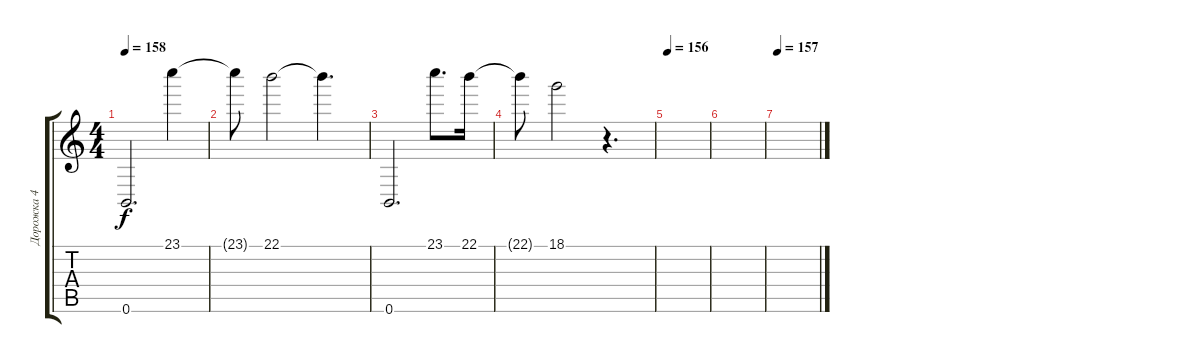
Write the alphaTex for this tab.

\track ("Дорожка 4" "Дорожка 4") {instrument distortionguitar}
\staff {score tabs}
\tuning (Db4 Ab3 E3 B2 Gb2 B1) {hide}
\ts (4 4)
\tempo 158
\clef g2
\ks c
0.6.2{d dy f} 23.1.4 |
23.1{t}.8 22.1.2 22.1{t}.4{d} |
0.6.2{d} 23.1.8{d} 22.1.16 |
22.1{t}.8 18.1.2 r.4{d} |
\tempo 156
|
|
\tempo 157
